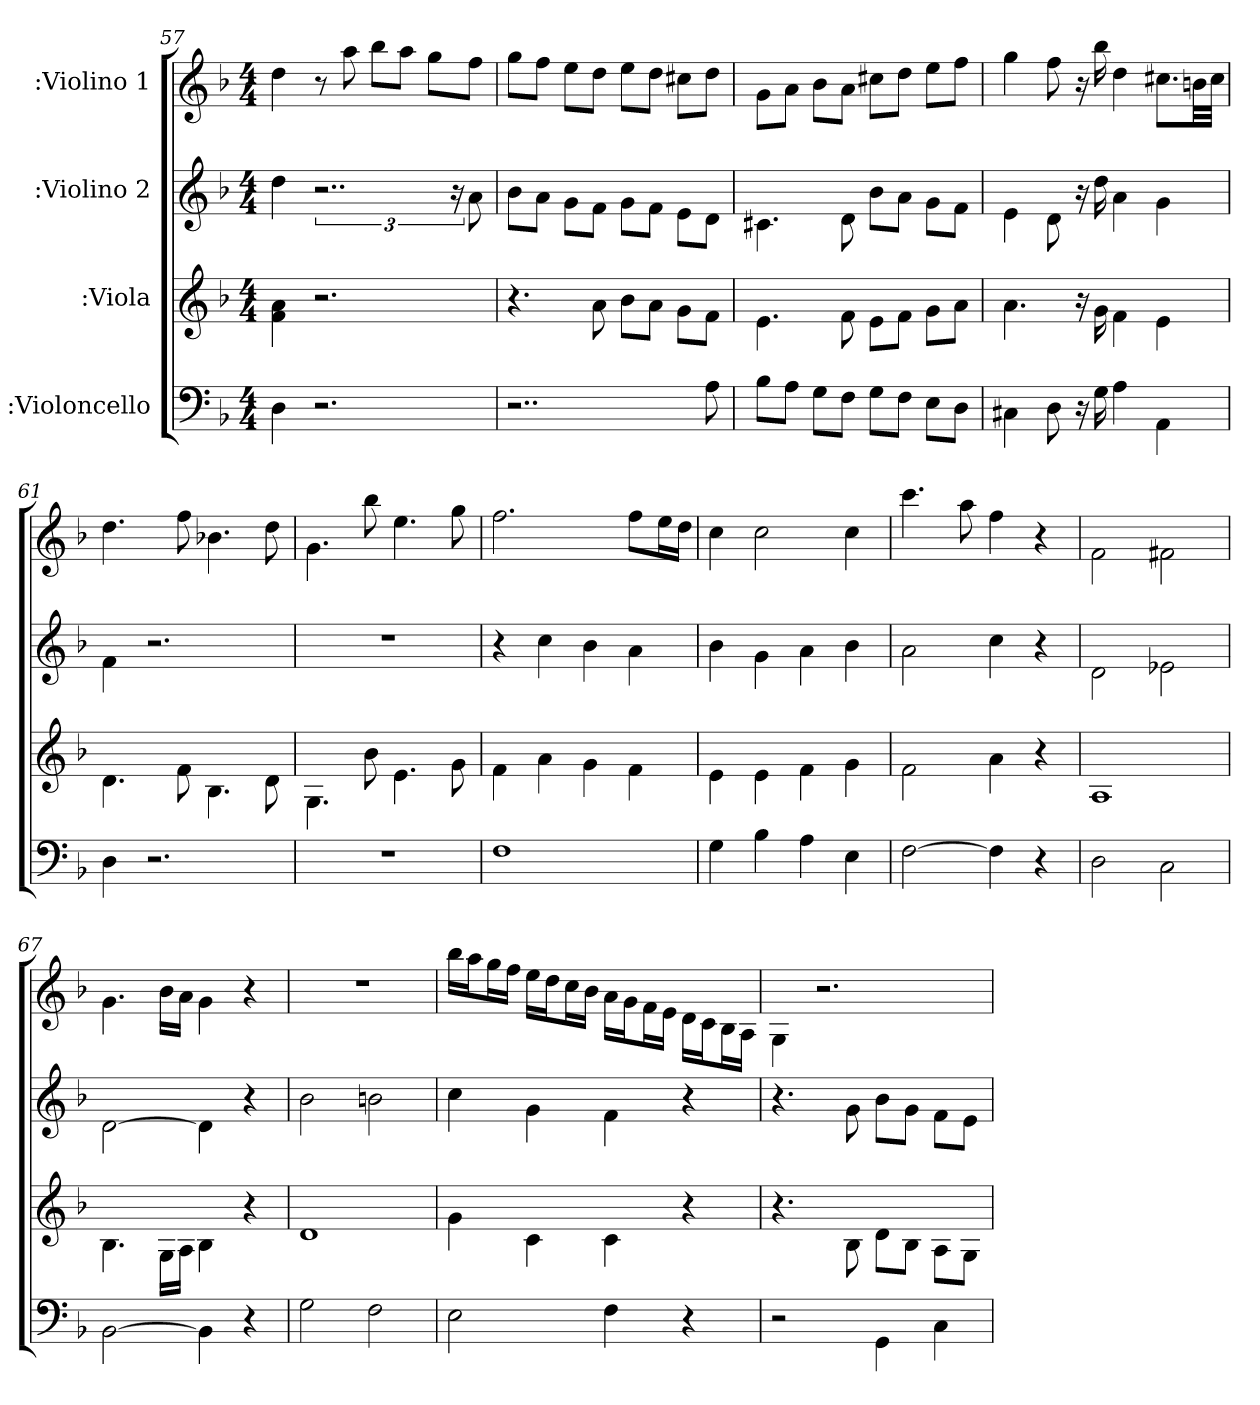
**kern	**kern	**kern	**kern
*part4	*part3	*part2	*part1
*staff4	*staff3	*staff2	*staff1
*I":Violoncello	*I":Viola	*I":Violino 2	*I":Violino 1
*k[b-]	*k[b-]	*k[b-]	*k[b-]
*F:	*F:	*F:	*F:
*M4/4	*M4/4	*M4/4	*M4/4
=57	=57	=57	=57
4D\	4a\ 4f\	4dd\	4dd\
2.r	2.r	3..r	8r
.	.	.	8aa\
.	.	.	8bb-\L
.	.	.	8aa\J
.	.	.	8gg\L
.	.	24r	.
.	.	8a\	8ff\J
=58	=58	=58	=58
2..r	4.r	8b-\L	8gg\L
.	.	8a\J	8ff\J
.	.	8g\L	8ee\L
.	8a\	8f\J	8dd\J
.	8b-\L	8g\L	8ee\L
.	8a\J	8f\J	8dd\J
.	8g\L	8e\L	8cc#X\L
8A\	8f\J	8d\J	8dd\J
=59	=59	=59	=59
8B-\L	4.e\	4.c#X\	8g\L
8A\J	.	.	8a\J
8G\L	.	.	8b-\L
8F\J	8f\	8d\	8a\J
8G\L	8e\L	8b-\L	8cc#X\L
8F\J	8f\J	8a\J	8dd\J
8E\L	8g\L	8g\L	8ee\L
8D\J	8a\J	8f\J	8ff\J
=60	=60	=60	=60
4C#X\	4.a\	4e\	4gg\
8D\	.	8d\	8ff\
16r	16r	16r	16r
16G\	16g\	16dd\	16bb-\
4A\	4f\	4a\	4dd\
4AA\	4e\	4g\	8.cc#X\L
.	.	.	32bn\LL
.	.	.	32cc#\JJJ
=61	=61	=61	=61
4D\	4.d\	4f\	4.dd\
2.r	.	2.r	.
.	8f\	.	8ff\
.	4.B-\	.	4.b-X\
.	8d\	.	8dd\
=62	=62	=62	=62
1r	4.G\	1r	4.g\
.	8b-\	.	8bb-\
.	4.e\	.	4.ee\
.	8g\	.	8gg\
=63	=63	=63	=63
1F\	4f\	4r	2.ff\
.	4a\	4cc\	.
.	4g\	4b-\	.
.	4f\	4a\	8ff\L
.	.	.	16ee\L
.	.	.	16dd\JJ
=64	=64	=64	=64
4G\	4e\	4b-\	4cc\
4B-\	4e\	4g\	2cc\
4A\	4f\	4a\	.
4E\	4g\	4b-\	4cc\
=65	=65	=65	=65
[2F\	2f\	2a\	4.ccc\
.	.	.	8aa\
4F\]	4a\	4cc\	4ff\
4r	4r	4r	4r
=66	=66	=66	=66
2D\	1A\	2d\	2f\
2C\	.	2e-X\	2f#X\
=67	=67	=67	=67
[2BB-\	4.B-\	[2d\	4.g\
.	16G\LL	.	16b-\LL
.	16A\JJ	.	16a\JJ
4BB-\]	4B-\	4d\]	4g\
4r	4r	4r	4r
=68	=68	=68	=68
2G\	1d\	2b-\	1r
2F\	.	2bn\	.
=69	=69	=69	=69
2E\	4g\	4cc\	16bb-\LL
.	.	.	16aa\J
.	.	.	16gg\L
.	.	.	16ff\JJ
.	4c\	4g\	16ee\LL
.	.	.	16dd\J
.	.	.	16cc\L
.	.	.	16b-\JJ
4F\	4c\	4f\	16a\LL
.	.	.	16g\J
.	.	.	16f\L
.	.	.	16e\JJ
4r	4r	4r	16d\LL
.	.	.	16c\J
.	.	.	16B-\L
.	.	.	16A\JJ
=70	=70	=70	=70
2r	4.r	4.r	4G\
.	.	.	2.r
.	8B-\	8g\	.
4GG\	8d\L	8b-\L	.
.	8B-\J	8g\J	.
4C\	8A\L	8f\L	.
.	8G\J	8e\J	.
=	=	=	=
*-	*-	*-	*-
